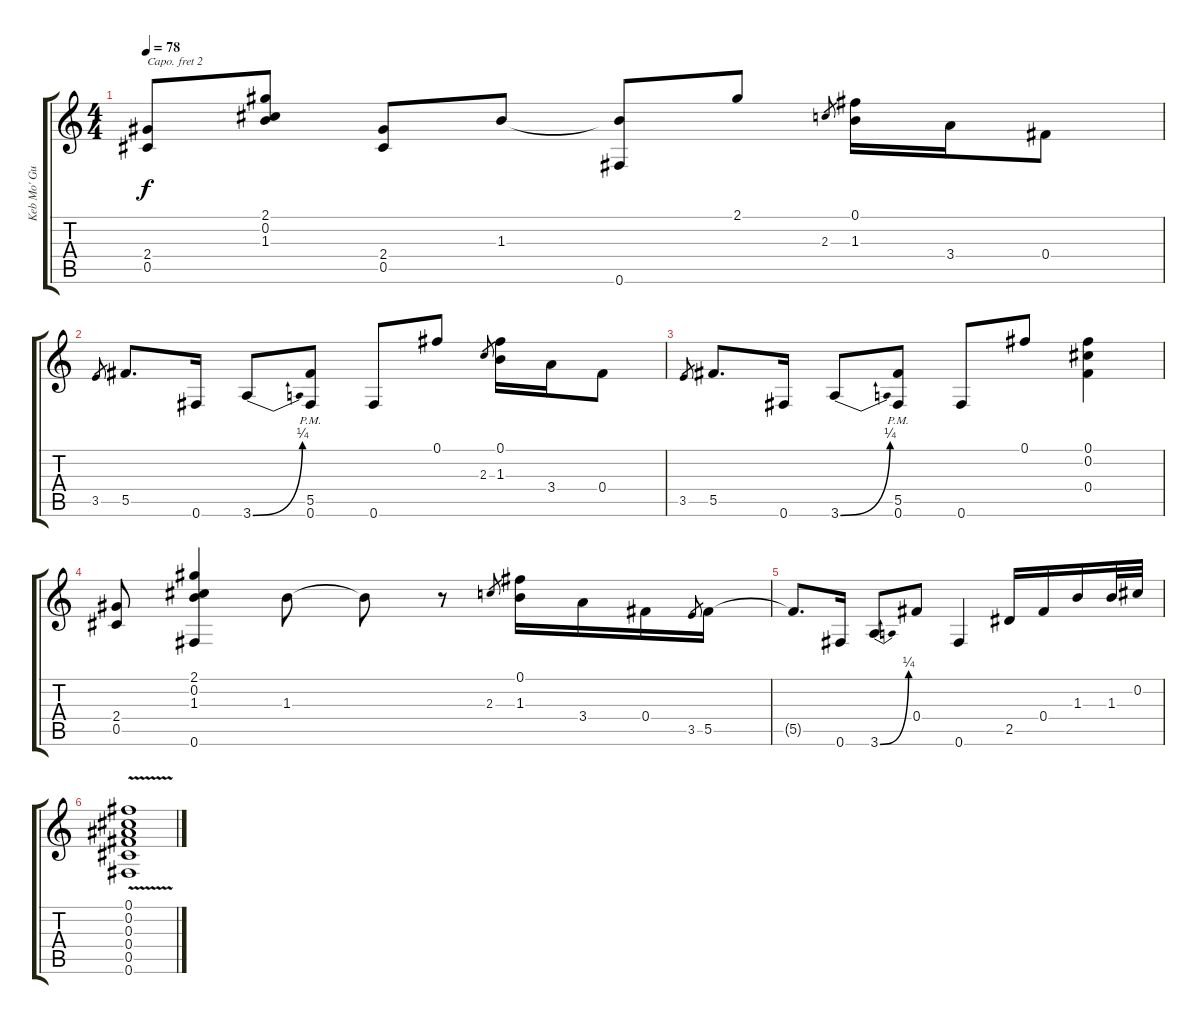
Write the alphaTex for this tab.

\track ("Keb Mo' Guitar I" "Keb Mo' Gu") {instrument acousticguitarsteel}
\staff {score tabs}
\capo 2
\tuning (E4 B3 Ab3 E3 B2 E2) {hide}
\ts (4 4)
\tempo 78
\clef g2
\ks c
(2.4 0.5).8{dy f} (2.1 0.2 1.3).8 (2.4 0.5).8 1.3.8 (1.3{t} 0.6).8 2.1.8 2.3.8{gr} (0.1 1.3).16 3.4.16 0.4.8 |
3.5.8{gr} 5.5.8{d} 0.6.16 3.6{be (bend 0 0 60 1)}.8 (5.5{pm} 0.6{pm}).8 0.6.8 0.1.8 2.3.8{gr} (0.1 1.3).16 3.4.16 0.4.8 |
3.5.8{gr} 5.5.8{d} 0.6.16 3.6{be (bend 0 0 60 1)}.8 (5.5{pm} 0.6{pm}).8 0.6.8 0.1.8 (0.1 0.2 0.4).4 |
(2.4 0.5).8 (2.1 0.2 1.3 0.6).4 1.3.8 1.3{t}.8 r.8 2.3.8{gr} (0.1 1.3).16 3.4.16 0.4.16 3.5.8{gr} 5.5.16 |
5.5{t}.8{d} 0.6.16 3.6{be (bend 0 0 60 1)}.8 0.4.8 0.6.4 2.5.16 0.4.16 1.3.16 1.3.32 0.2.32 |
(0.1{v} 0.2{v} 0.3{v} 0.4{v} 0.5{v} 0.6{v}).1
